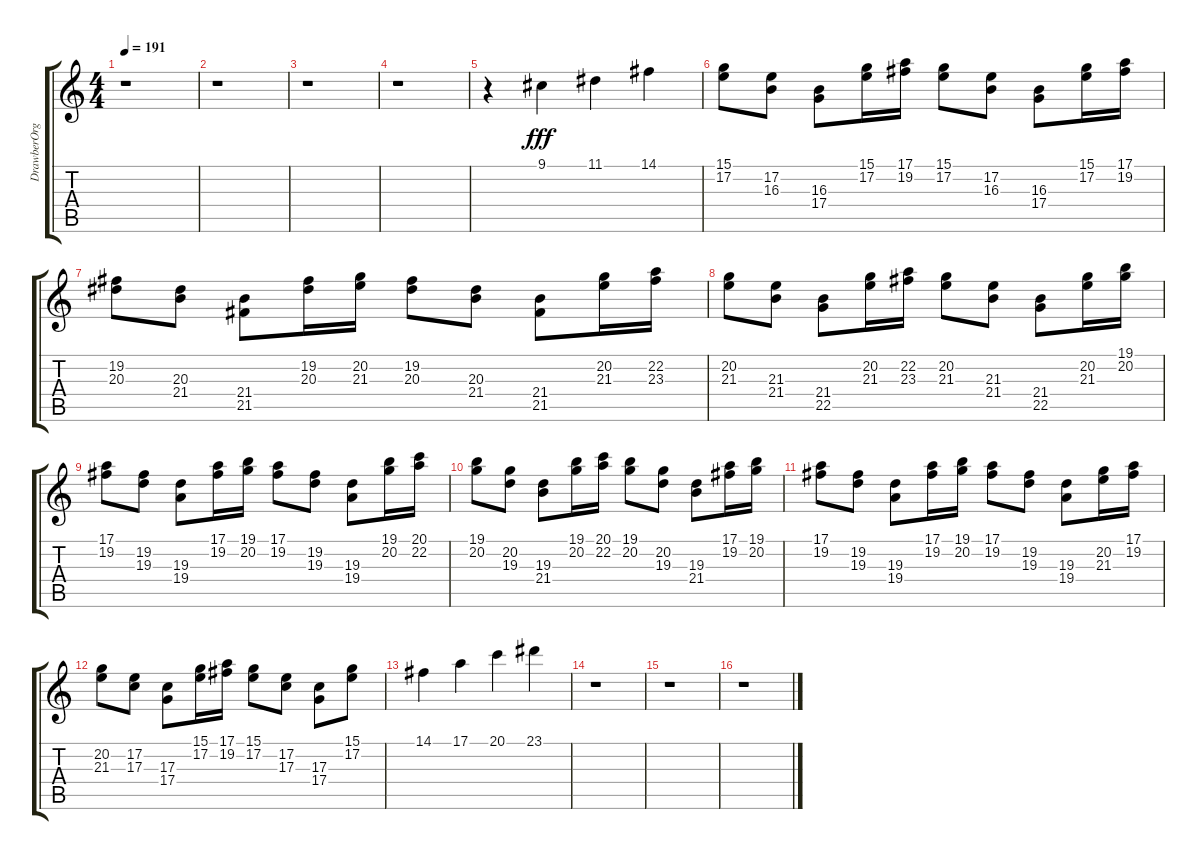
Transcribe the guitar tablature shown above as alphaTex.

\track ("DrawberOrgan(Solo)" "DrawberOrg") {instrument drawbarorgan}
\staff {score tabs}
\tuning (E4 B3 G3 D3 A2 E2) {hide}
\ts (4 4)
\tempo 191
\clef g2
\ks c
r.1{dy fff} |
r.1 |
r.1 |
r.1 |
r.4 9.1.4 11.1.4 14.1.4 |
(15.1 17.2).8 (17.2 16.3).8 (16.3 17.4).8 (15.1 17.2).16 (17.1 19.2).16 (15.1 17.2).8 (17.2 16.3).8 (16.3 17.4).8 (15.1 17.2).16 (17.1 19.2).16 |
(19.2 20.3).8 (20.3 21.4).8 (21.4 21.5).8 (19.2 20.3).16 (20.2 21.3).16 (19.2 20.3).8 (20.3 21.4).8 (21.4 21.5).8 (20.2 21.3).16 (22.2 23.3).16 |
(20.2 21.3).8 (21.3 21.4).8 (21.4 22.5).8 (20.2 21.3).16 (22.2 23.3).16 (20.2 21.3).8 (21.3 21.4).8 (21.4 22.5).8 (20.2 21.3).16 (19.1 20.2).16 |
(17.1 19.2).8 (19.2 19.3).8 (19.3 19.4).8 (17.1 19.2).16 (19.1 20.2).16 (17.1 19.2).8 (19.2 19.3).8 (19.3 19.4).8 (19.1 20.2).16 (20.1 22.2).16 |
(19.1 20.2).8 (20.2 19.3).8 (19.3 21.4).8 (19.1 20.2).16 (20.1 22.2).16 (19.1 20.2).8 (20.2 19.3).8 (19.3 21.4).8 (17.1 19.2).16 (19.1 20.2).16 |
(17.1 19.2).8 (19.2 19.3).8 (19.3 19.4).8 (17.1 19.2).16 (19.1 20.2).16 (17.1 19.2).8 (19.2 19.3).8 (19.3 19.4).8 (20.2 21.3).16 (17.1 19.2).16 |
(20.2 21.3).8 (17.2 17.3).8 (17.3 17.4).8 (15.1 17.2).16 (17.1 19.2).16 (15.1 17.2).8 (17.2 17.3).8 (17.3 17.4).8 (15.1 17.2).8 |
14.1.4 17.1.4 20.1.4 23.1.4 |
r.1 |
r.1 |
r.1
